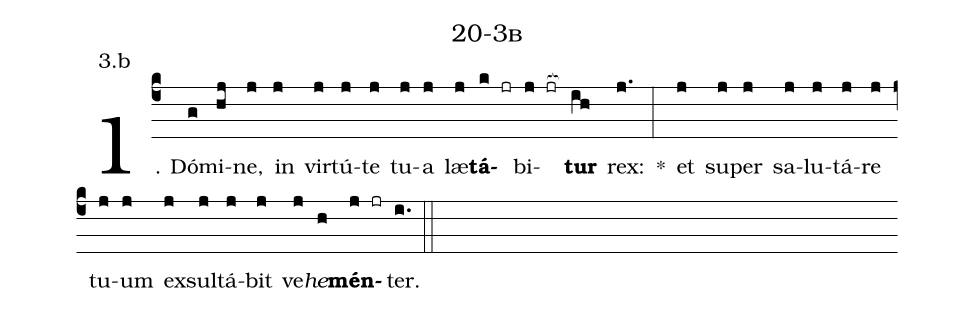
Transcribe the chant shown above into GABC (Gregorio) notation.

name: 20-3b;
annotation: 3.b;
%%
(c4)1. Dó(g)mi(hj)ne,(j) in(j) vir(j)tú(j)te(j) tu(j)a(j) læ(j)<b>tá</b>(k jr)bi(j jr[ocb:1{])<b>tur</b>(ih[ocb:0}]) rex:(j.) *(:) et(j) su(j)per(j) sa(j)lu(j)tá(j)re(j) tu(j)um(j) ex(j)sul(j)tá(j)bit(j) ve(j)<i>he</i>(h)<b>mén</b>(j jr)ter.(i.) (::)
